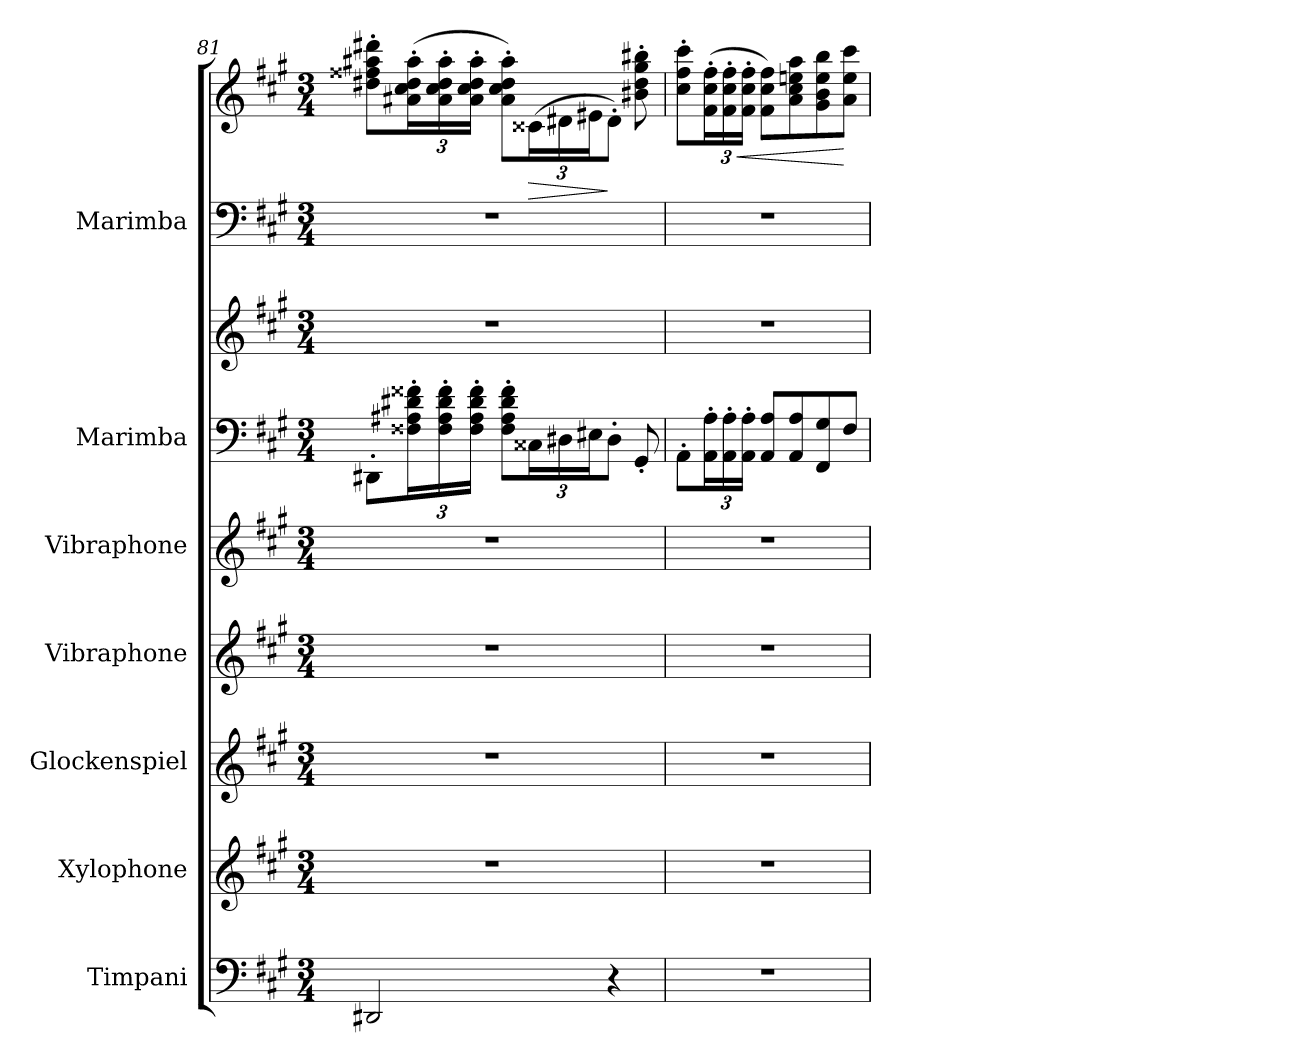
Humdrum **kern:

**kern	**kern	**kern	**kern	**kern	**kern	**kern	**kern	**kern	**dynam
*part7	*part6	*part5	*part4	*part3	*part2	*part2	*part1	*part1	*part1
*staff9	*staff8	*staff7	*staff6	*staff5	*staff4	*staff3	*staff2	*staff1	*staff1/2
*I"Timpani	*I"Xylophone	*I"Glockenspiel	*I"Vibraphone	*I"Vibraphone	*I"Marimba	*	*I"Marimba	*	*
*I'Timp.	*I'Xyl.	*I'Glk.	*I'Vib.	*I'Vib.	*I'Mrm.	*	*I'Mrm.	*	*
!!LO:PB:g=z
*clefF4	*clefG2	*clefG2	*clefG2	*clefG2	*clefF4	*clefG2	*clefF4	*clefG2	*
*	*ITrd-7c-12	*ITrd-14c-24	*	*	*	*	*	*	*
*k[f#c#g#]	*k[f#c#g#]	*k[f#c#g#]	*k[f#c#g#]	*k[f#c#g#]	*k[f#c#g#]	*k[f#c#g#]	*k[f#c#g#]	*k[f#c#g#]	*
*M3/4	*M3/4	*M3/4	*M3/4	*M3/4	*M3/4	*M3/4	*M3/4	*M3/4	*
=81	=81	=81	=81	=81	=81	=81	=81	=81	=81
2DD#X/	2.r	2.r	2.r	2.r	8DD#X'\L	2.r	2.r	8dd#X\' 8ff##X\' 8aa#X\' 8ddd#X\'L	.
*	*	*	*	*	*Xbrackettup	*	*	*Xbrackettup	*
.	.	.	.	.	24F##X\' 24A#X\' 24d#X\' 24f##X\'L	.	.	(24a#X\' 24cc#\' 24dd#\' 24aa#\'L	.
.	.	.	.	.	24F##\' 24A#\' 24d#\' 24f##\'	.	.	24a#\' 24cc#\' 24dd#\' 24aa#\'	.
.	.	.	.	.	24F##\' 24A#\' 24d#\' 24f##\'JJ	.	.	24a#\' 24cc#\' 24dd#\' 24aa#\'JJ	.
.	.	.	.	.	8F##\' 8A#\' 8d#\' 8f##\'L	.	.	8a#\' 8cc#\' 8dd#\' 8aa#\'L)	.
!	!	!	!	!	!	!	!	!	!LO:HP:b
.	.	.	.	.	24C##X\L	.	.	(24c##X\L	>
.	.	.	.	.	24D#X\	.	.	24d#X\	.
.	.	.	.	.	24E#X\J	.	.	24e#X\J	.
4r	.	.	.	.	8D#'\J	.	.	8d#'\J)	]
.	.	.	.	.	8GG#'/	.	.	8b#X\' 8dd#\' 8gg#\' 8bb#X\'	.
=82	=82	=82	=82	=82	=82	=82	=82	=82	=82
2.r	2.r	2.r	2.r	2.r	8AA'\L	2.r	2.r	8cc#\' 8ff#\' 8ccc#\'L	.
.	.	.	.	.	24AA\' 24A\'L	.	.	(24f#\' 24cc#\' 24ff#\'L	.
.	.	.	.	.	24AA\' 24A\'	.	.	24f#\' 24cc#\' 24ff#\'	.
!	!	!	!	!	!	!	!	!	!LO:HP:b
.	.	.	.	.	24AA\' 24A\'JJ	.	.	24f#\' 24cc#\' 24ff#\'JJ	<
.	.	.	.	.	8AA/ 8A/L	.	.	8f#\ 8cc#\ 8ff#\L)	.
.	.	.	.	.	8AA/ 8A/	.	.	8a\ 8cc#\ 8een\ 8aa\	.
.	.	.	.	.	8FF#/ 8G#/	.	.	8g#\ 8b\ 8ee\ 8bb\	.
.	.	.	.	.	8F#/J	.	.	8a\ 8ee\ 8ccc#\J	[
=	=	=	=	=	=	=	=	=	=
*-	*-	*-	*-	*-	*-	*-	*-	*-	*-
